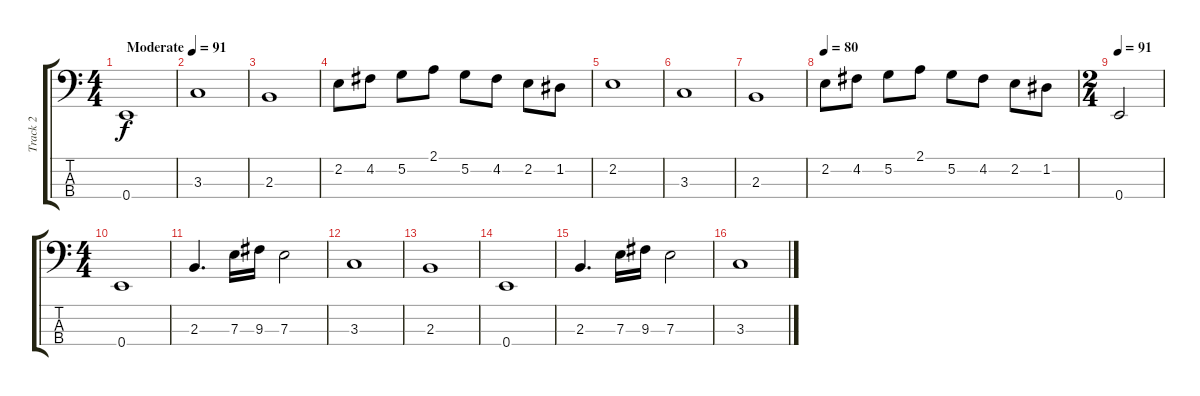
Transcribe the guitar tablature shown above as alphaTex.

\track ("Track 2" "Track 2") {instrument electricbassfinger}
\staff {score tabs}
\tuning (G2 D2 A1 E1) {hide}
\ts (4 4)
\tempo (91 "Moderate")
\clef f4
\ks c
0.4.1{dy f instrument electricbassfinger} |
3.3.1 |
2.3.1 |
2.2.8 4.2.8 5.2.8 2.1.8 5.2.8 4.2.8 2.2.8 1.2.8 |
2.2.1 |
3.3.1 |
2.3.1 |
\tempo 80
2.2.8 4.2.8 5.2.8 2.1.8 5.2.8 4.2.8 2.2.8 1.2.8 |
\ts (2 4)
\tempo 91
0.4.2 |
\ts (4 4)
0.4.1 |
2.3.4{d} 7.3.16 9.3.16 7.3.2 |
3.3.1 |
2.3.1 |
0.4.1 |
2.3.4{d} 7.3.16 9.3.16 7.3.2 |
3.3.1
